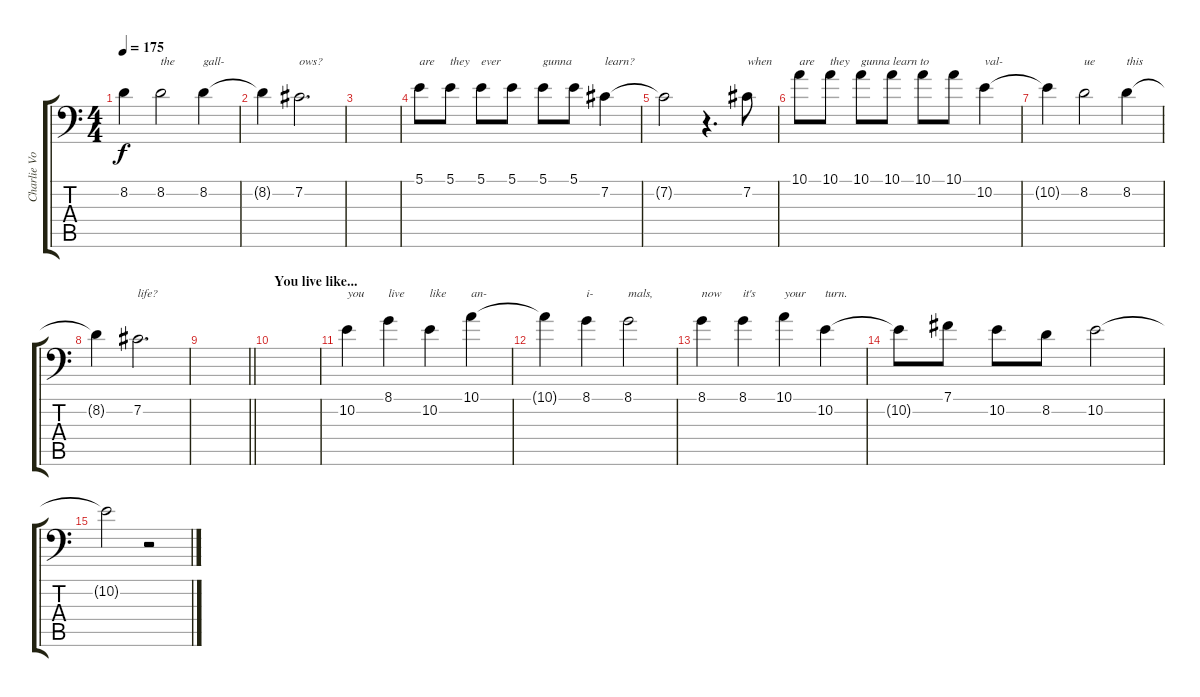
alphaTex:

\track ("Charlie Vox" "Charlie Vo") {instrument bassoon}
\staff {score tabs}
\tuning (B3 Gb3 D3 A2 E2 A1) {hide}
\ts (4 4)
\tempo 175
\clef f4
\ks c
8.2{t}.4{dy f} 8.2.2{txt "the"} 8.2.4{txt "gall-"} |
8.2{t}.4 7.2.2{d txt "ows?"} |
|
5.1.8{txt "are"} 5.1.8{txt "they"} 5.1.8{txt "ever"} 5.1.8 5.1.8{txt "gunna"} 5.1.8 7.2.4{txt "learn?"} |
7.2{t}.2 r.4{d} 7.2.8{txt "when"} |
10.1.8{txt "are"} 10.1.8{txt "they"} 10.1.8{txt "gunna learn to"} 10.1.8 10.1.8 10.1.8 10.2.4{txt "val-"} |
10.2{t}.4 8.2.2{txt "ue"} 8.2.4{txt "this"} |
8.2{t}.4 7.2.2{d txt "life?"} |
\barLineRight lightlight
|
\section ("" "You live like...")
|
10.2.4{txt "you"} 8.1.4{txt "live"} 10.2.4{txt "like"} 10.1.4{txt "an-"} |
10.1{t}.4 8.1.4{txt "i-"} 8.1.2{txt "mals,"} |
8.1.4{txt "now"} 8.1.4{txt "it's"} 10.1.4{txt "your"} 10.2.4{txt "turn."} |
10.2{t}.8 7.1.8 10.2.8 8.2.8 10.2.2 |
10.2{t}.2 r.2
